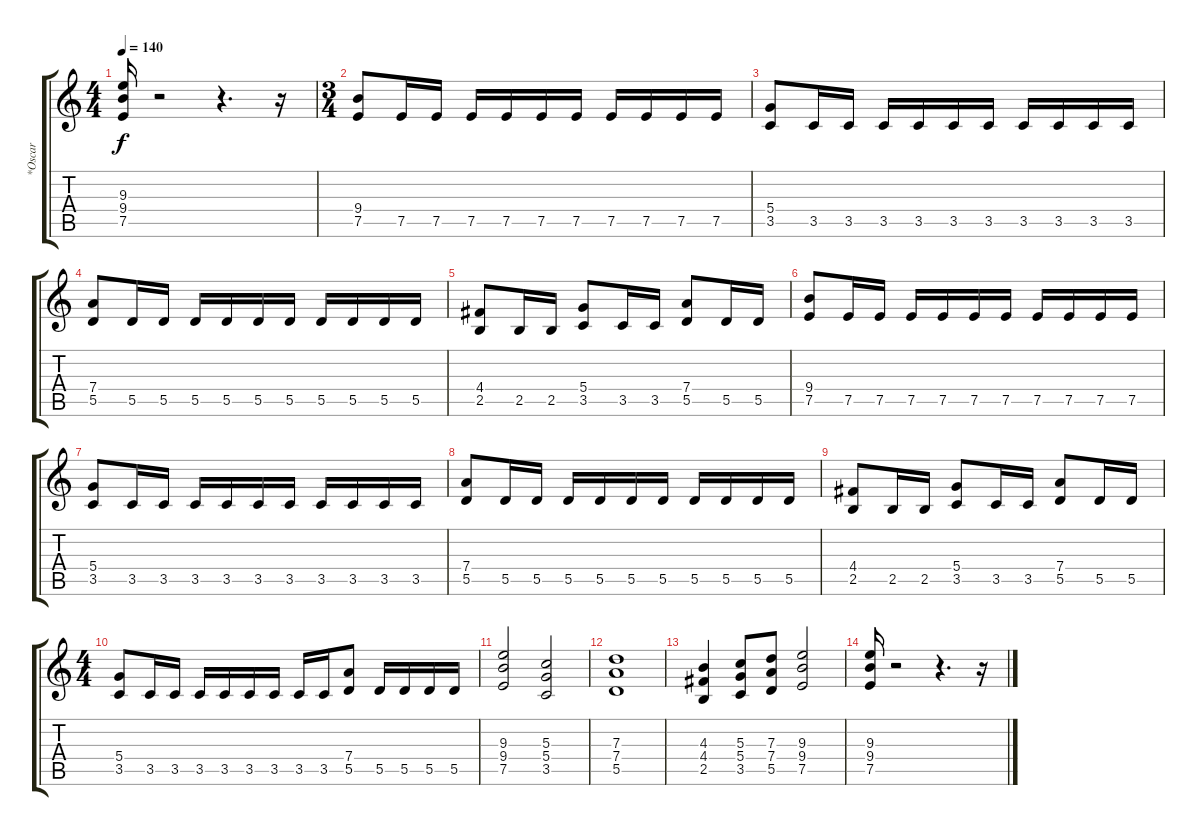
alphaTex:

\track ("*Oscar" "*Oscar") {instrument distortionguitar}
\staff {score tabs}
\tuning (E4 B3 G3 D3 A2 E2) {hide}
\ts (4 4)
\tempo 140
\clef g2
\ks c
(9.3 9.4 7.5).16{dy f} r.2 r.4{d} r.16 |
\ts (3 4)
(9.4 7.5).8 7.5.16 7.5.16 7.5.16 7.5.16 7.5.16 7.5.16 7.5.16 7.5.16 7.5.16 7.5.16 |
(5.4 3.5).8 3.5.16 3.5.16 3.5.16 3.5.16 3.5.16 3.5.16 3.5.16 3.5.16 3.5.16 3.5.16 |
(7.4 5.5).8 5.5.16 5.5.16 5.5.16 5.5.16 5.5.16 5.5.16 5.5.16 5.5.16 5.5.16 5.5.16 |
(4.4 2.5).8 2.5.16 2.5.16 (5.4 3.5).8 3.5.16 3.5.16 (7.4 5.5).8 5.5.16 5.5.16 |
(9.4 7.5).8 7.5.16 7.5.16 7.5.16 7.5.16 7.5.16 7.5.16 7.5.16 7.5.16 7.5.16 7.5.16 |
(5.4 3.5).8 3.5.16 3.5.16 3.5.16 3.5.16 3.5.16 3.5.16 3.5.16 3.5.16 3.5.16 3.5.16 |
(7.4 5.5).8 5.5.16 5.5.16 5.5.16 5.5.16 5.5.16 5.5.16 5.5.16 5.5.16 5.5.16 5.5.16 |
(4.4 2.5).8 2.5.16 2.5.16 (5.4 3.5).8 3.5.16 3.5.16 (7.4 5.5).8 5.5.16 5.5.16 |
\ts (4 4)
(5.4 3.5).8 3.5.16 3.5.16 3.5.16 3.5.16 3.5.16 3.5.16 3.5.16 3.5.16 (7.4 5.5).8 5.5.16 5.5.16 5.5.16 5.5.16 |
(9.3 9.4 7.5).2 (5.3 5.4 3.5).2 |
(7.3 7.4 5.5).1 |
(4.3 4.4 2.5).4 (5.3 5.4 3.5).8 (7.3 7.4 5.5).8 (9.3 9.4 7.5).2 |
(9.3 9.4 7.5).16 r.2 r.4{d} r.16
